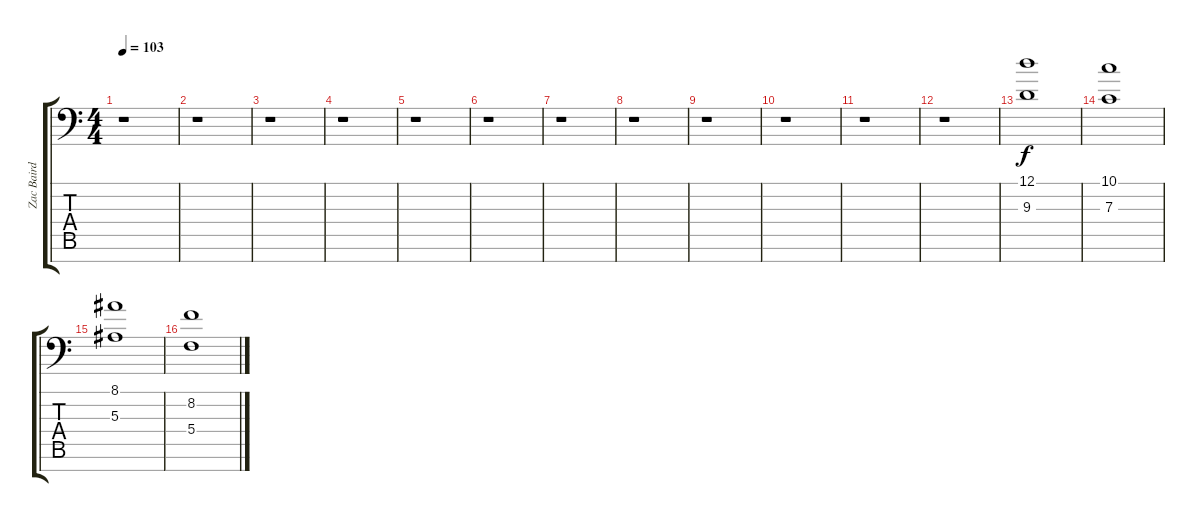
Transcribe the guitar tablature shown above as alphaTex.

\track ("Zac Baird" "Zac Baird") {instrument pad5bowed}
\staff {score tabs}
\tuning (D4 A3 F3 C3 G2 D2 A1) {hide}
\ts (4 4)
\tempo 103
\clef f4
\ks c
r.1{dy f} |
r.1 |
r.1 |
r.1 |
r.1 |
r.1 |
r.1 |
r.1 |
r.1 |
r.1 |
r.1 |
r.1 |
(12.1 9.3).1{instrument choiraahs} |
(10.1 7.3).1 |
(8.1 5.3).1 |
(8.2 5.4).1
